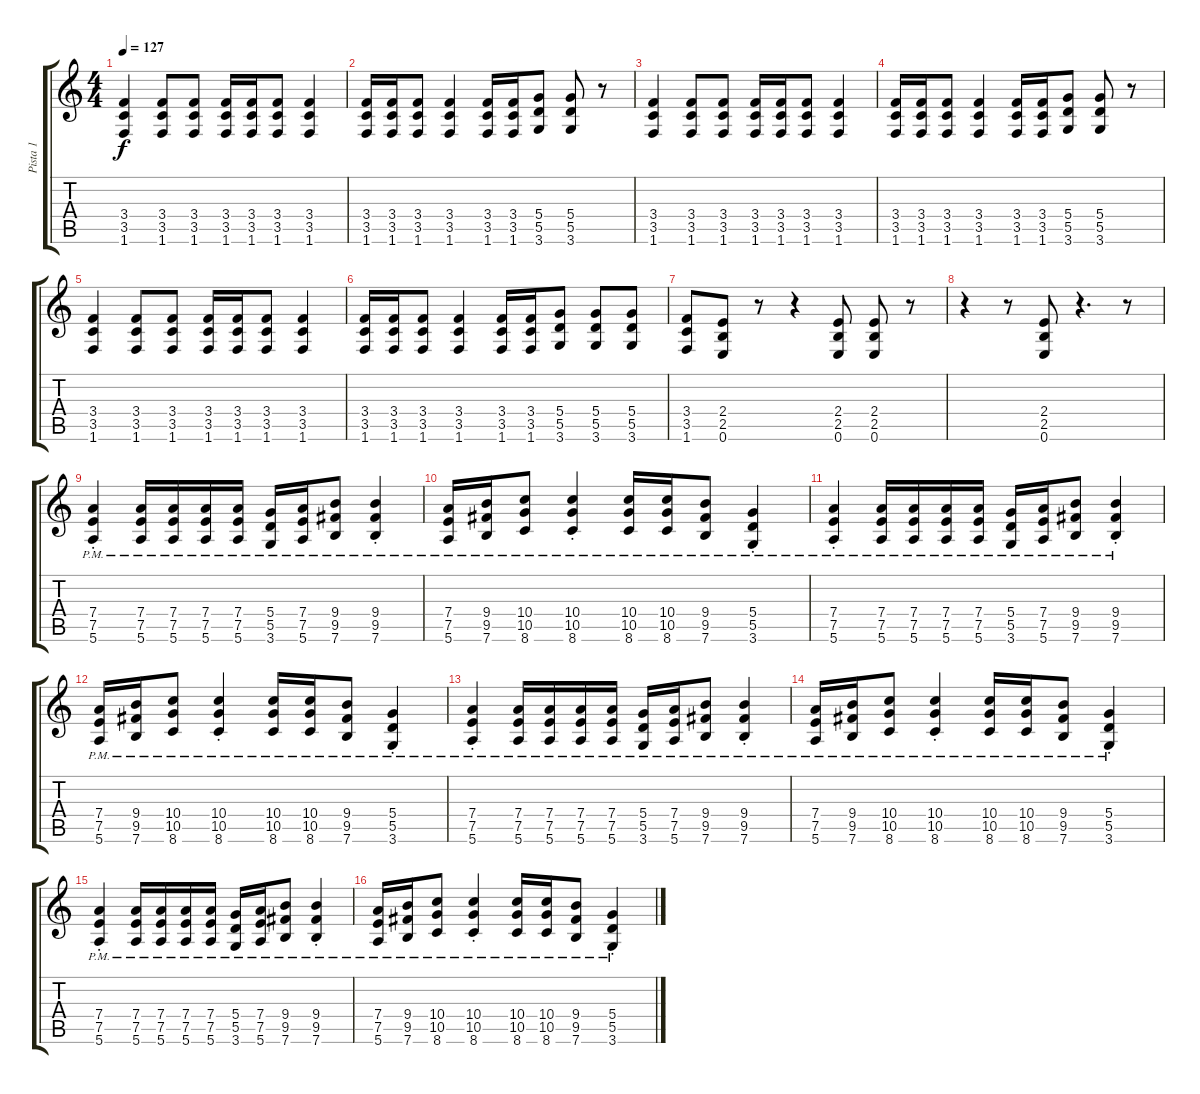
\track ("Pista 1" "Pista 1") {instrument distortionguitar}
\staff {score tabs}
\tuning (E4 B3 G3 D3 A2 E2) {hide}
\ts (4 4)
\tempo 127
\clef g2
\ks c
(3.4 3.5 1.6).4{dy f} (3.4 3.5 1.6).8 (3.4 3.5 1.6).8 (3.4 3.5 1.6).16 (3.4 3.5 1.6).16 (3.4 3.5 1.6).8 (3.4 3.5 1.6).4 |
(3.4 3.5 1.6).16 (3.4 3.5 1.6).16 (3.4 3.5 1.6).8 (3.4 3.5 1.6).4 (3.4 3.5 1.6).16 (3.4 3.5 1.6).16 (5.4 5.5 3.6).8 (5.4 5.5 3.6).8 r.8 |
(3.4 3.5 1.6).4 (3.4 3.5 1.6).8 (3.4 3.5 1.6).8 (3.4 3.5 1.6).16 (3.4 3.5 1.6).16 (3.4 3.5 1.6).8 (3.4 3.5 1.6).4 |
(3.4 3.5 1.6).16 (3.4 3.5 1.6).16 (3.4 3.5 1.6).8 (3.4 3.5 1.6).4 (3.4 3.5 1.6).16 (3.4 3.5 1.6).16 (5.4 5.5 3.6).8 (5.4 5.5 3.6).8 r.8 |
(3.4 3.5 1.6).4 (3.4 3.5 1.6).8 (3.4 3.5 1.6).8 (3.4 3.5 1.6).16 (3.4 3.5 1.6).16 (3.4 3.5 1.6).8 (3.4 3.5 1.6).4 |
(3.4 3.5 1.6).16 (3.4 3.5 1.6).16 (3.4 3.5 1.6).8 (3.4 3.5 1.6).4 (3.4 3.5 1.6).16 (3.4 3.5 1.6).16 (5.4 5.5 3.6).8 (5.4 5.5 3.6).8 (5.4 5.5 3.6).8 |
(3.4 3.5 1.6).8 (2.4 2.5 0.6).8 r.8 r.4 (2.4 2.5 0.6).8 (2.4 2.5 0.6).8 r.8 |
r.4 r.8 (2.4 2.5 0.6).8 r.4{d} r.8 |
(7.4{pm st} 7.5{pm st} 5.6{pm st}).4 (7.4{pm} 7.5{pm} 5.6{pm}).16 (7.4{pm} 7.5{pm} 5.6{pm}).16 (7.4{pm} 7.5{pm} 5.6{pm}).16 (7.4{pm} 7.5{pm} 5.6{pm}).16 (5.4{pm} 5.5{pm} 3.6{pm}).16 (7.4{pm} 7.5{pm} 5.6{pm}).16 (9.4{pm} 9.5{pm} 7.6{pm}).8 (9.4{pm st} 9.5{pm st} 7.6{pm st}).4 |
(7.4{pm} 7.5{pm} 5.6{pm}).16 (9.4{pm} 9.5{pm} 7.6{pm}).16 (10.4{pm} 10.5{pm} 8.6{pm}).8 (10.4{pm st} 10.5{pm st} 8.6{pm st}).4 (10.4{pm} 10.5{pm} 8.6{pm}).16 (10.4{pm} 10.5{pm} 8.6{pm}).16 (9.4{pm} 9.5{pm} 7.6{pm}).8 (5.4{pm st} 5.5{pm st} 3.6{pm st}).4 |
(7.4{pm st} 7.5{pm st} 5.6{pm st}).4 (7.4{pm} 7.5{pm} 5.6{pm}).16 (7.4{pm} 7.5{pm} 5.6{pm}).16 (7.4{pm} 7.5{pm} 5.6{pm}).16 (7.4{pm} 7.5{pm} 5.6{pm}).16 (5.4{pm} 5.5{pm} 3.6{pm}).16 (7.4{pm} 7.5{pm} 5.6{pm}).16 (9.4{pm} 9.5{pm} 7.6{pm}).8 (9.4{pm st} 9.5{pm st} 7.6{pm st}).4 |
(7.4{pm} 7.5{pm} 5.6{pm}).16 (9.4{pm} 9.5{pm} 7.6{pm}).16 (10.4{pm} 10.5{pm} 8.6{pm}).8 (10.4{pm st} 10.5{pm st} 8.6{pm st}).4 (10.4{pm} 10.5{pm} 8.6{pm}).16 (10.4{pm} 10.5{pm} 8.6{pm}).16 (9.4{pm} 9.5{pm} 7.6{pm}).8 (5.4{pm st} 5.5{pm st} 3.6{pm st}).4 |
(7.4{pm st} 7.5{pm st} 5.6{pm st}).4 (7.4{pm} 7.5{pm} 5.6{pm}).16 (7.4{pm} 7.5{pm} 5.6{pm}).16 (7.4{pm} 7.5{pm} 5.6{pm}).16 (7.4{pm} 7.5{pm} 5.6{pm}).16 (5.4{pm} 5.5{pm} 3.6{pm}).16 (7.4{pm} 7.5{pm} 5.6{pm}).16 (9.4{pm} 9.5{pm} 7.6{pm}).8 (9.4{pm st} 9.5{pm st} 7.6{pm st}).4 |
(7.4{pm} 7.5{pm} 5.6{pm}).16 (9.4{pm} 9.5{pm} 7.6{pm}).16 (10.4{pm} 10.5{pm} 8.6{pm}).8 (10.4{pm st} 10.5{pm st} 8.6{pm st}).4 (10.4{pm} 10.5{pm} 8.6{pm}).16 (10.4{pm} 10.5{pm} 8.6{pm}).16 (9.4{pm} 9.5{pm} 7.6{pm}).8 (5.4{pm st} 5.5{pm st} 3.6{pm st}).4 |
(7.4{pm st} 7.5{pm st} 5.6{pm st}).4 (7.4{pm} 7.5{pm} 5.6{pm}).16 (7.4{pm} 7.5{pm} 5.6{pm}).16 (7.4{pm} 7.5{pm} 5.6{pm}).16 (7.4{pm} 7.5{pm} 5.6{pm}).16 (5.4{pm} 5.5{pm} 3.6{pm}).16 (7.4{pm} 7.5{pm} 5.6{pm}).16 (9.4{pm} 9.5{pm} 7.6{pm}).8 (9.4{pm st} 9.5{pm st} 7.6{pm st}).4 |
(7.4{pm} 7.5{pm} 5.6{pm}).16 (9.4{pm} 9.5{pm} 7.6{pm}).16 (10.4{pm} 10.5{pm} 8.6{pm}).8 (10.4{pm st} 10.5{pm st} 8.6{pm st}).4 (10.4{pm} 10.5{pm} 8.6{pm}).16 (10.4{pm} 10.5{pm} 8.6{pm}).16 (9.4{pm} 9.5{pm} 7.6{pm}).8 (5.4{pm st} 5.5{pm st} 3.6{pm st}).4
